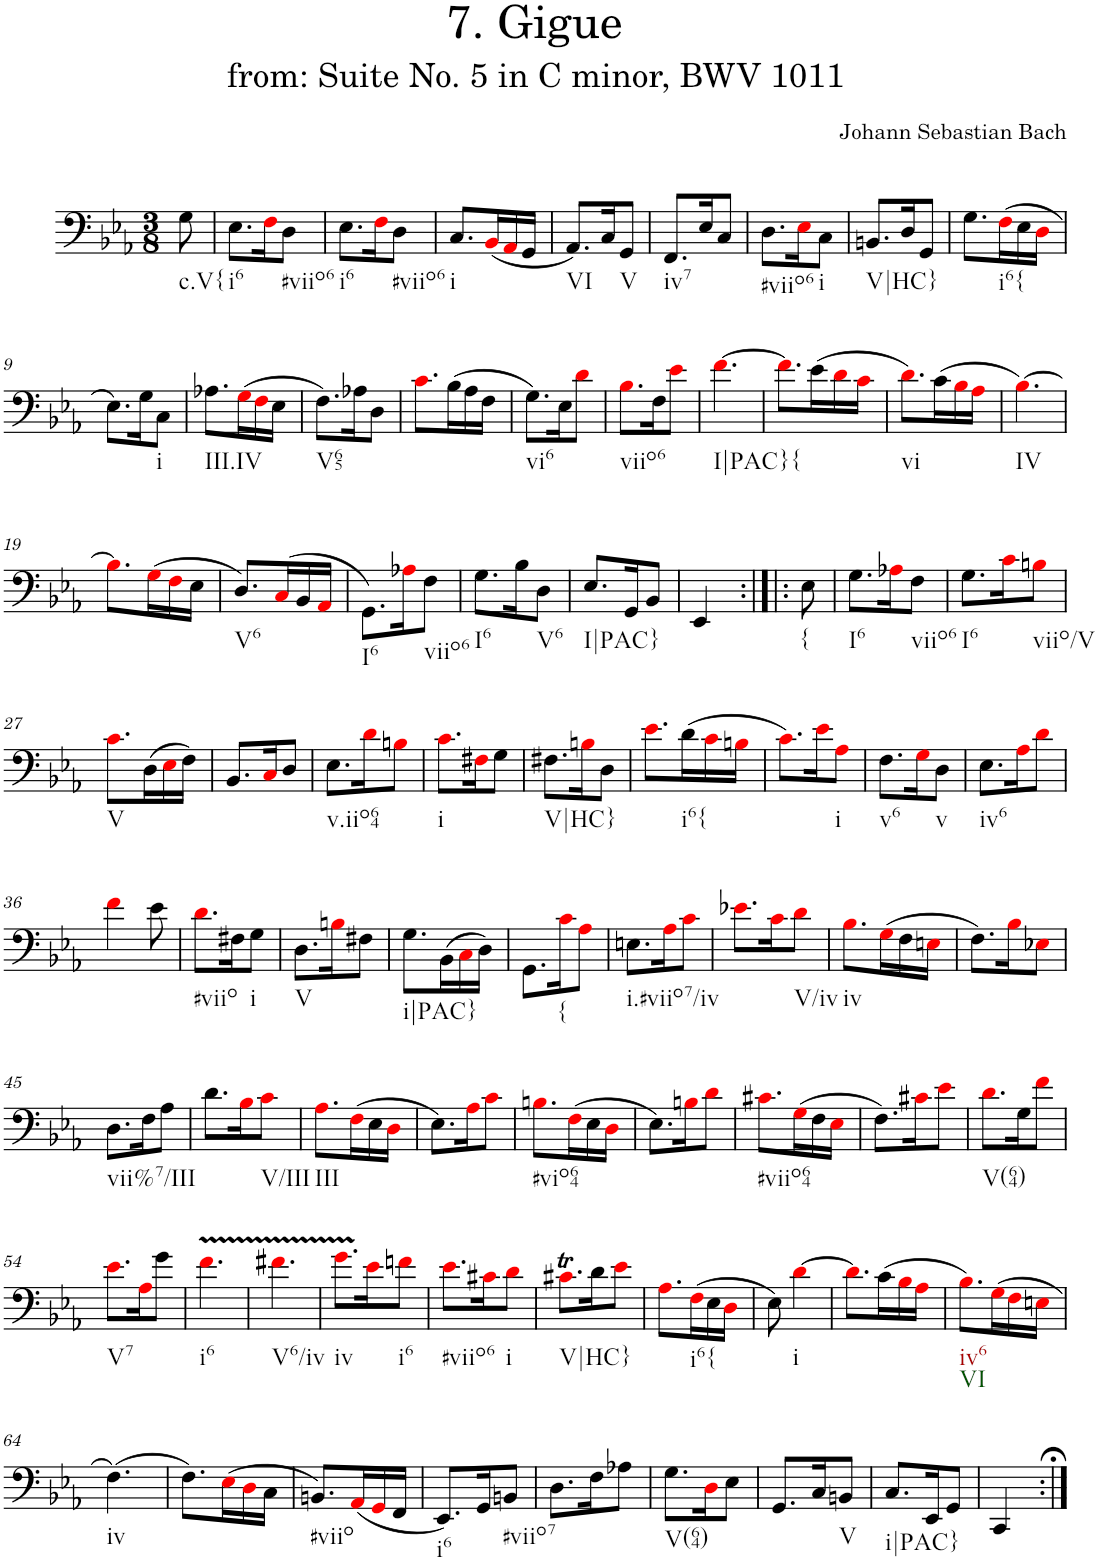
**kern
*part1
*staff1
*I"Piano
*I'Pno.
*clefF4
*k[b-e-a-]
*M3/8
=
!LO:TX:b:t=c.V{
8G\
=1
!LO:TX:b:t=i6
8.E-\L
16Fi\K
!LO:TX:b:t=#viio6
8D\J
=2
!LO:TX:b:t=i6
8.E-\L
16Fi\K
!LO:TX:b:t=#viio6
8D\J
=3
!LO:TX:b:t=i
8.C/L
(16BB-i/L
16AA-i/
16GG/JJ
=4
!LO:TX:b:t=VI
8.AA-/L)
16C/K
!LO:TX:b:t=V
8GG/J
=5
!LO:TX:b:t=iv7
8.FF/L
16E-/K
8C/J
=6
!LO:TX:b:t=#viio6
8.D\L
16E-i\K
!LO:TX:b:t=i
8C\J
=7
!LO:TX:b:t=V|HC}
8.BBn/L
16D/K
8GG/J
=8
8.G\L
!LO:TX:b:t=i6{
(16Fi\L
16E-\
16Di\JJ
!!LO:LB:g=z
=9
8.E-\L)
16G\K
!LO:TX:b:t=i
8C\J
=10
!LO:TX:b:t=III.IV
8.A-X\L
(16Gi\L
16Fi\
16E-\JJ
=11
!LO:TX:b:t=V65
8.F\L)
16A-X\K
8D\J
=12
8.ci\L
(16B-\L
16A-\
16F\JJ
=13
!LO:TX:b:t=vi6
8.G\L)
16E-\K
8di\J
=14
!LO:TX:b:t=viio6
8.B-i\L
16F\K
8e-i\J
=15
!LO:TX:b:t=I|PAC}{
[4.fi\
=16
8.fi\L]
(16e-\L
16di\
16ci\JJ
=17
!LO:TX:b:t=vi
8.di\L)
(16c\L
16B-i\
16A-i\JJ
=18
!LO:TX:b:t=IV
[4.B-i\)
!!LO:LB:g=z
=19
8.B-i\L]
(16Gi\L
16Fi\
16E-\JJ
=20
!LO:TX:b:t=V6
8.D/L)
(16Ci/L
16BB-/
16AA-i/JJ
=21
!LO:TX:b:t=I6
8.GG\L)
16A-Xi\K
!LO:TX:b:t=viio6
8F\J
=22
!LO:TX:b:t=I6
8.G\L
16B-\K
!LO:TX:b:t=V6
8D\J
=23
!LO:TX:b:t=I|PAC}
8.E-/L
16GG/K
8BB-/J
=24
4EE-/
!LO:TX:b:t={
8E-\
=25
!LO:TX:b:t=I6
8.G\L
16A-Xi\K
!LO:TX:b:t=viio6
8F\J
=26
!LO:TX:b:t=I6
8.G\L
16ci\K
!LO:TX:b:t=viio/V
8Bni\J
!!LO:LB:g=z
=27
!LO:TX:b:t=V
8.ci\L
(16D\L
16E-i\
16F\JJ)
=28
8.BB-/L
16Ci/K
8D/J
=29
!LO:TX:b:t=v.iio64
8.E-\L
16di\K
8Bni\J
=30
!LO:TX:b:t=i
8.ci\L
16F#Xi\K
8G\J
=31
!LO:TX:b:t=V|HC}
8.F#X\L
16Bni\K
8D\J
=32
8.e-i\L
!LO:TX:b:t=i6{
(16d\L
16ci\
16Bni\JJ
=33
8.ci\L)
16e-i\K
!LO:TX:b:t=i
8A-i\J
=34
!LO:TX:b:t=v6
8.F\L
16Gi\K
!LO:TX:b:t=v
8D\J
=35
!LO:TX:b:t=iv6
8.E-\L
16A-i\K
8di\J
!!LO:LB:g=z
=36
4fi\
8e-\
=37
!LO:TX:b:t=#viio
8.di\L
16F#X\K
!LO:TX:b:t=i
8G\J
=38
!LO:TX:b:t=V
8.D\L
16Bni\K
8F#X\J
=39
!LO:TX:b:t=i|PAC}
8.G\L
(16BB-\L
16Ci\
16D\JJ)
=40
8.GG\L
!LO:TX:b:t={
16ci\K
8A-i\J
=41
!LO:TX:b:t=i.#viio7/iv
8.En\L
16A-i\K
8ci\J
=42
8.e-Xi\L
16ci\K
!LO:TX:b:t=V/iv
8di\J
=43
!LO:TX:b:t=iv
8.B-i\L
(16Gi\L
16F\
16Eni\JJ
=44
8.F\L)
16B-i\K
8E-Xi\J
!!LO:LB:g=z
=45
!LO:TX:b:t=vii%7/III
8.D\L
16F\K
8A-\J
=46
8.d\L
16B-i\K
!LO:TX:b:t=V/III
8ci\J
=47
!LO:TX:b:t=III
8.A-i\L
(16Fi\L
16E-\
16Di\JJ
=48
8.E-\L)
16A-i\K
8ci\J
=49
!LO:TX:b:t=#vio64
8.Bni\L
(16Fi\L
16E-\
16Di\JJ
=50
8.E-\L)
16Bni\K
8di\J
=51
!LO:TX:b:t=#viio64
8.c#Xi\L
(16Gi\L
16F\
16E-i\JJ
=52
8.F\L)
16c#Xi\K
8e-i\J
=53
!LO:TX:b:t=V(64)
8.di\L
16G\K
8fi\J
!!LO:LB:g=z
=54
!LO:TX:b:t=V7
8.e-i\L
16A-i\K
8g\J
=55
!LO:TX:b:t=i6
4.fi\
=56
!LO:TX:b:t=V6/iv
4.f#Xi\
=57
!LO:TX:b:t=iv
8.gTTTi\L
16e-i\K
!LO:TX:b:t=i6
8fni\J
=58
!LO:TX:b:t=#viio6
8.e-i\L
16c#Xi\K
!LO:TX:b:t=i
8di\J
=59
!LO:TX:b:t=V|HC}
8.c#Xti\L
16d\K
8e-i\J
=60
8.A-i\L
!LO:TX:b:t=i6{
(16Fi\L
16E-\
16Di\JJ
=61
8E-\)
!LO:TX:b:t=i
[4di\
=62
8.di\L]
(16c\L
16B-i\
16A-i\JJ
=63
!LO:TX:b:t=iv6
!LO:TX:b:t=VI
8.B-i\L)
(16Gi\L
16Fi\
16Eni\JJ
!!LO:LB:g=z
=64
!LO:TX:b:t=iv
(4.F\)
=65
8.F\L)
(16E-i\L
16Di\
16C\JJ
=66
!LO:TX:b:t=#viio
8.BBn/L)
(16AA-i/L
16GGi/
16FF/JJ
=67
!LO:TX:b:t=i6
8.EE-/L)
16GG/K
!LO:TX:b:t=#viio7
8BBn/J
=68
8.D\L
16F\K
8A-X\J
=69
!LO:TX:b:t=V(64)
8.G\L
16Di\K
8E-\J
=70
8.GG/L
16C/K
!LO:TX:b:t=V
8BBn/J
=71
!LO:TX:b:t=i|PAC}
8.C/L
16EE-/K
8GG/J
=72
4CC/
=:|!
*-
